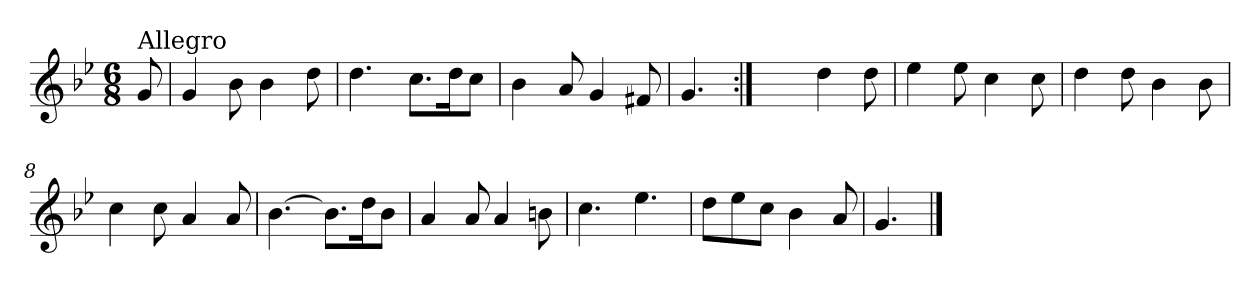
**kern
*part1
*staff1
*clefG2
*k[b-e-]
*B-:
*M6/8
=
!LO:TX:a:t=Allegro
8g/
=1
4g/
8b-\
4b-\
8dd\
=2
4.dd\
8.cc\L
16dd\K
8cc\J
=3
4b-\
8a/
4g/
8f#X/
=4
4.g/
=5:|!
4.ryy
4dd\
8dd\
=6
4ee-\
8ee-\
4cc\
8cc\
!!LO:LB:g=z
=7
4dd\
8dd\
4b-\
8b-\
=8
4cc\
8cc\
4a/
8a/
=9
[4.b-\
8.b-\L]
16dd\K
8b-\J
=10
4a/
8a/
4a/
8bn\
=11
4.cc\
4.ee-\
=12
8dd\L
8ee-\
8cc\J
4b-\
8a/
=13
4.g/
==
*-
